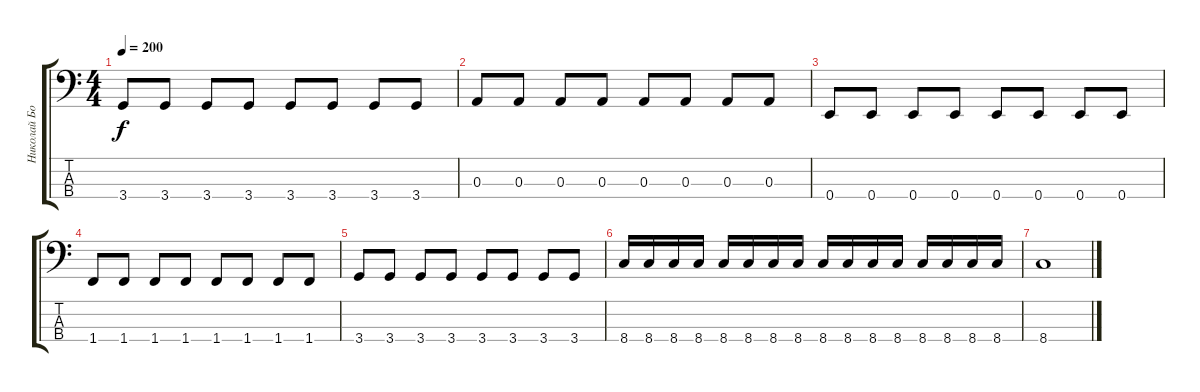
\track ("Николай Богданов" "Николай Бо") {instrument electricbassfinger}
\staff {score tabs}
\tuning (G2 D2 A1 E1) {hide}
\ts (4 4)
\tempo 200
\clef f4
\ks c
3.4.8{dy f} 3.4.8 3.4.8 3.4.8 3.4.8 3.4.8 3.4.8 3.4.8 |
0.3.8 0.3.8 0.3.8 0.3.8 0.3.8 0.3.8 0.3.8 0.3.8 |
0.4.8 0.4.8 0.4.8 0.4.8 0.4.8 0.4.8 0.4.8 0.4.8 |
1.4.8 1.4.8 1.4.8 1.4.8 1.4.8 1.4.8 1.4.8 1.4.8 |
3.4.8 3.4.8 3.4.8 3.4.8 3.4.8 3.4.8 3.4.8 3.4.8 |
8.4.16 8.4.16 8.4.16 8.4.16 8.4.16 8.4.16 8.4.16 8.4.16 8.4.16 8.4.16 8.4.16 8.4.16 8.4.16 8.4.16 8.4.16 8.4.16 |
8.4.1
